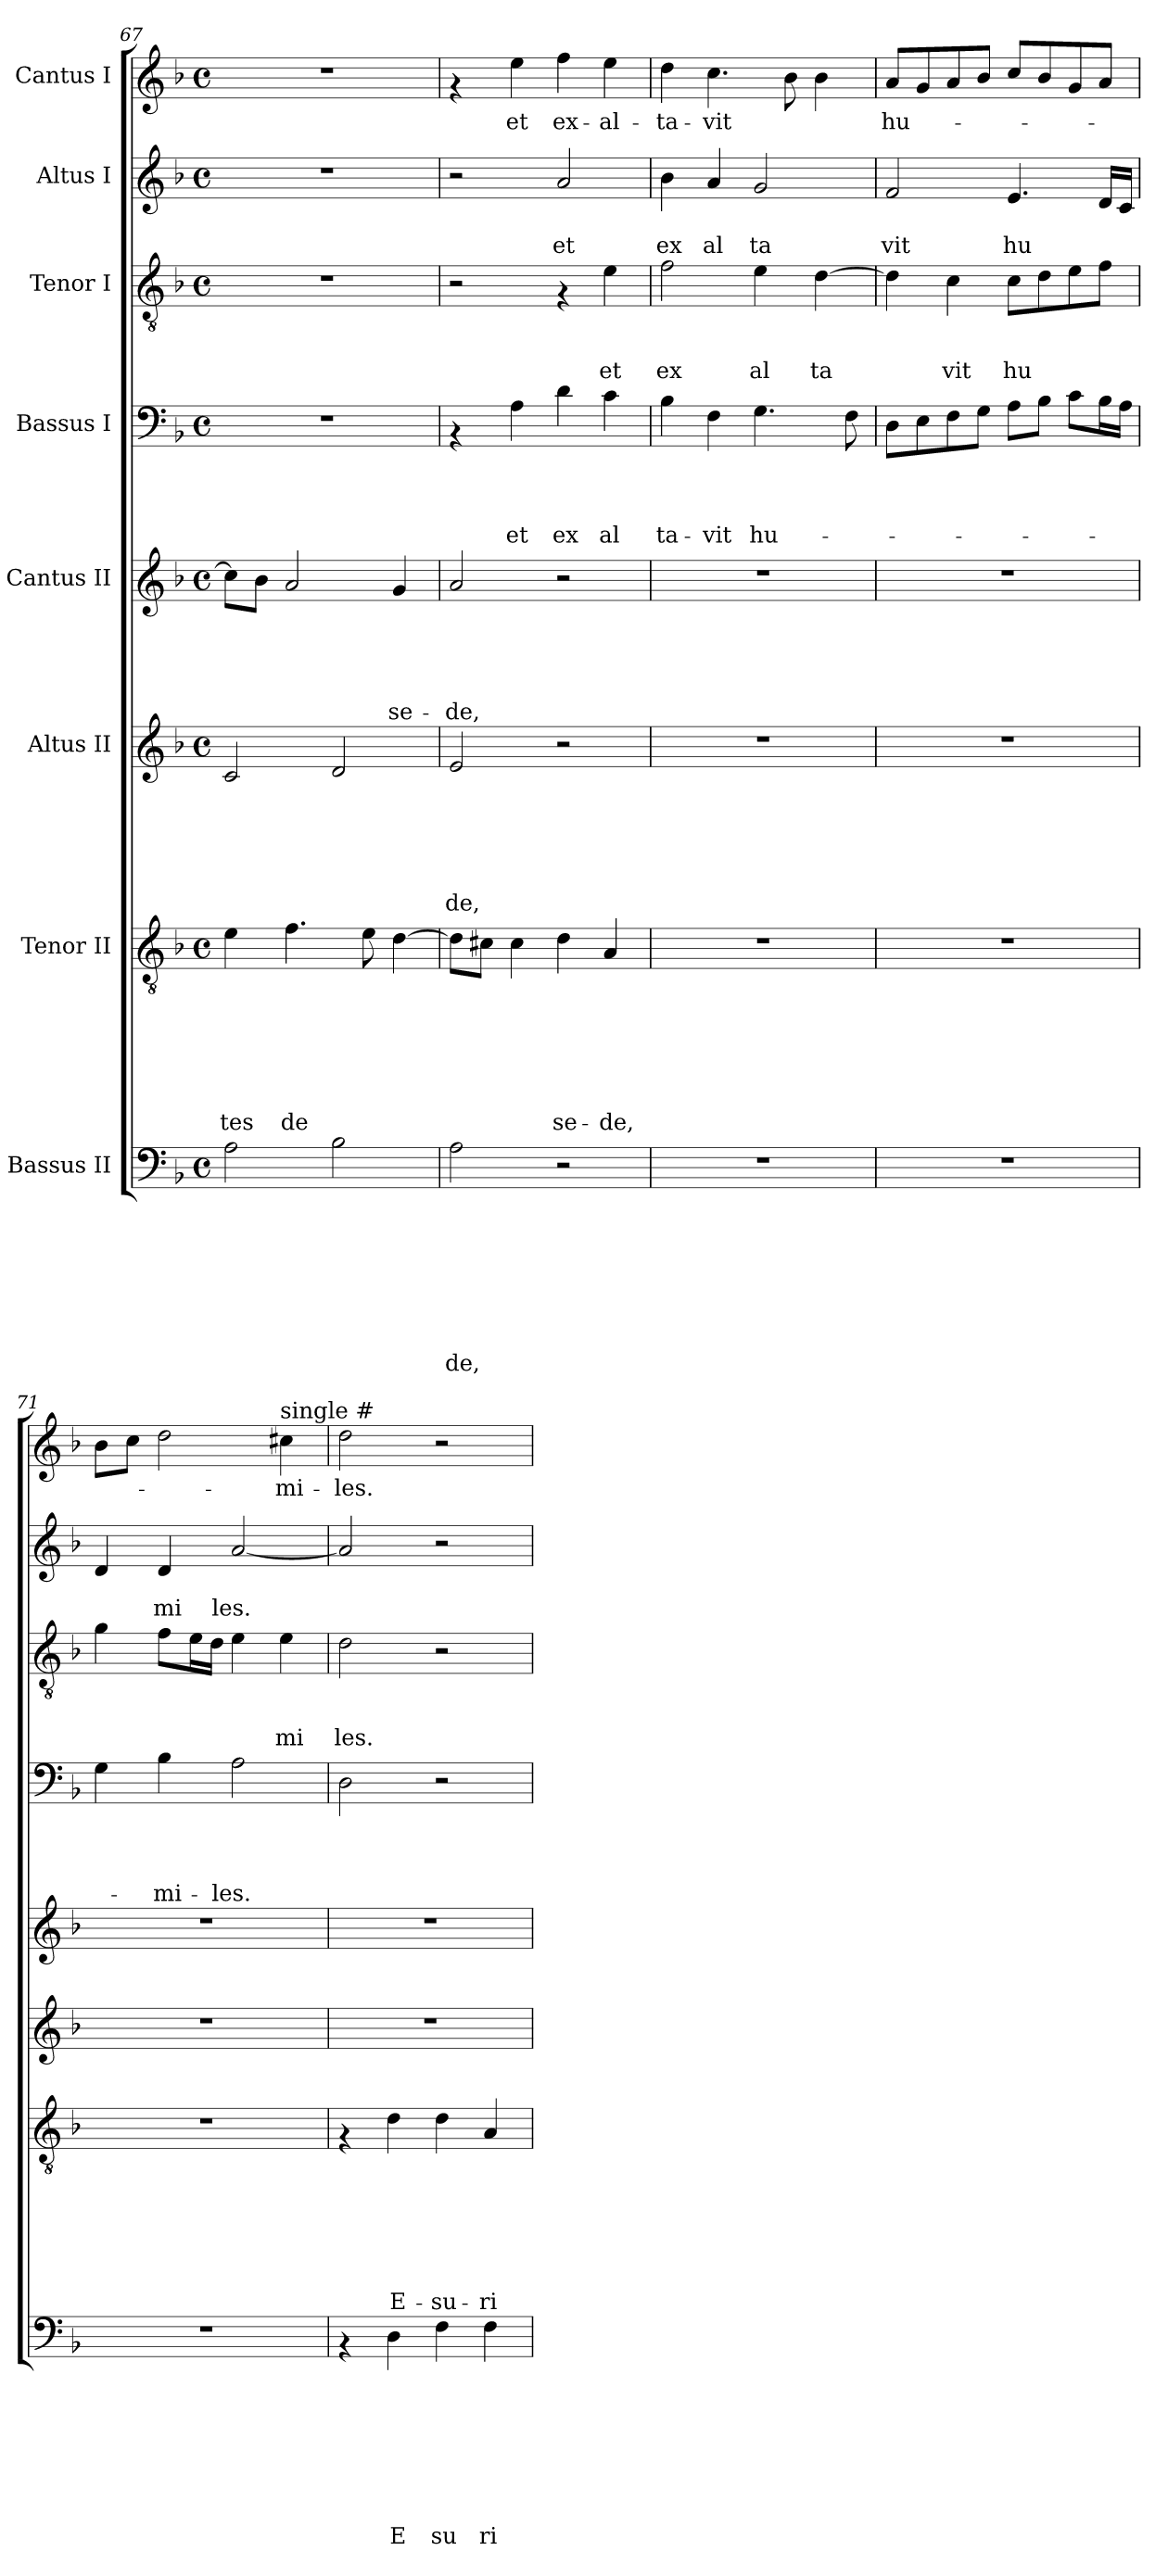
**kern	**text	**text	**text	**text	**text	**text	**text	**text	**kern	**text	**text	**text	**text	**text	**text	**text	**kern	**text	**text	**text	**text	**text	**text	**kern	**text	**text	**text	**text	**text	**kern	**text	**text	**text	**text	**kern	**text	**text	**text	**kern	**text	**text	**kern	**text
*part8	*part8	*part8	*part8	*part8	*part8	*part8	*part8	*part8	*part7	*part7	*part7	*part7	*part7	*part7	*part7	*part7	*part6	*part6	*part6	*part6	*part6	*part6	*part6	*part5	*part5	*part5	*part5	*part5	*part5	*part4	*part4	*part4	*part4	*part4	*part3	*part3	*part3	*part3	*part2	*part2	*part2	*part1	*part1
*staff8	*staff8	*staff8	*staff8	*staff8	*staff8	*staff8	*staff8	*staff8	*staff7	*staff7	*staff7	*staff7	*staff7	*staff7	*staff7	*staff7	*staff6	*staff6	*staff6	*staff6	*staff6	*staff6	*staff6	*staff5	*staff5	*staff5	*staff5	*staff5	*staff5	*staff4	*staff4	*staff4	*staff4	*staff4	*staff3	*staff3	*staff3	*staff3	*staff2	*staff2	*staff2	*staff1	*staff1
*I"Bassus II	*	*	*	*	*	*	*	*	*I"Tenor II	*	*	*	*	*	*	*	*I"Altus II	*	*	*	*	*	*	*I"Cantus II	*	*	*	*	*	*I"Bassus I	*	*	*	*	*I"Tenor I	*	*	*	*I"Altus I	*	*	*I"Cantus I	*
*clefF4	*	*	*	*	*	*	*	*	*clefGv2	*	*	*	*	*	*	*	*clefG2	*	*	*	*	*	*	*clefG2	*	*	*	*	*	*clefF4	*	*	*	*	*clefGv2	*	*	*	*clefG2	*	*	*clefG2	*
*k[b-]	*	*	*	*	*	*	*	*	*k[b-]	*	*	*	*	*	*	*	*k[b-]	*	*	*	*	*	*	*k[b-]	*	*	*	*	*	*k[b-]	*	*	*	*	*k[b-]	*	*	*	*k[b-]	*	*	*k[b-]	*
*F:	*	*	*	*	*	*	*	*	*F:	*	*	*	*	*	*	*	*F:	*	*	*	*	*	*	*F:	*	*	*	*	*	*F:	*	*	*	*	*F:	*	*	*	*F:	*	*	*F:	*
*M4/4	*	*	*	*	*	*	*	*	*M4/4	*	*	*	*	*	*	*	*M4/4	*	*	*	*	*	*	*M4/4	*	*	*	*	*	*M4/4	*	*	*	*	*M4/4	*	*	*	*M4/4	*	*	*M4/4	*
*met(c)	*	*	*	*	*	*	*	*	*met(c)	*	*	*	*	*	*	*	*met(c)	*	*	*	*	*	*	*met(c)	*	*	*	*	*	*met(c)	*	*	*	*	*met(c)	*	*	*	*met(c)	*	*	*met(c)	*
=67	=67	=67	=67	=67	=67	=67	=67	=67	=67	=67	=67	=67	=67	=67	=67	=67	=67	=67	=67	=67	=67	=67	=67	=67	=67	=67	=67	=67	=67	=67	=67	=67	=67	=67	=67	=67	=67	=67	=67	=67	=67	=67	=67
!	!	!	!	!	!	!	!	!	!	!	!	!	!	!	!	!LO:LY:b	!	!	!	!	!	!	!	!	!	!	!	!	!	!	!	!	!	!	!	!	!	!	!	!	!	!	!
2A\	.	.	.	.	.	.	.	.	4e\	.	.	.	.	.	.	-tes	2c/	.	.	.	.	.	.	8cc\L]	.	.	.	.	.	1r	.	.	.	.	1r	.	.	.	1r	.	.	1r	.
.	.	.	.	.	.	.	.	.	.	.	.	.	.	.	.	.	.	.	.	.	.	.	.	8b-\J	.	.	.	.	.	.	.	.	.	.	.	.	.	.	.	.	.	.	.
!	!	!	!	!	!	!	!	!	!	!	!	!	!	!	!	!LO:LY:b	!	!	!	!	!	!	!	!	!	!	!	!	!	!	!	!	!	!	!	!	!	!	!	!	!	!	!
.	.	.	.	.	.	.	.	.	4.f\	.	.	.	.	.	.	de	.	.	.	.	.	.	.	2a/	.	.	.	.	.	.	.	.	.	.	.	.	.	.	.	.	.	.	.
2B-\	.	.	.	.	.	.	.	.	.	.	.	.	.	.	.	.	2d/	.	.	.	.	.	.	.	.	.	.	.	.	.	.	.	.	.	.	.	.	.	.	.	.	.	.
.	.	.	.	.	.	.	.	.	8e\	.	.	.	.	.	.	.	.	.	.	.	.	.	.	.	.	.	.	.	.	.	.	.	.	.	.	.	.	.	.	.	.	.	.
!	!	!	!	!	!	!	!	!	!	!	!	!	!	!	!	!	!	!	!	!	!	!	!	!	!	!	!	!	!LO:LY:b	!	!	!	!	!	!	!	!	!	!	!	!	!	!
.	.	.	.	.	.	.	.	.	[>4d\	.	.	.	.	.	.	.	.	.	.	.	.	.	.	4g/	.	.	.	.	se-	.	.	.	.	.	.	.	.	.	.	.	.	.	.
=68	=68	=68	=68	=68	=68	=68	=68	=68	=68	=68	=68	=68	=68	=68	=68	=68	=68	=68	=68	=68	=68	=68	=68	=68	=68	=68	=68	=68	=68	=68	=68	=68	=68	=68	=68	=68	=68	=68	=68	=68	=68	=68	=68
!	!	!	!	!	!	!	!	!LO:LY:b	!	!	!	!	!	!	!	!	!	!	!	!	!	!	!LO:LY:b	!	!	!	!	!	!LO:LY:b	!	!	!	!	!	!	!	!	!	!	!	!	!	!
2A\	.	.	.	.	.	.	.	-de,	8d\L]	.	.	.	.	.	.	.	2e/	.	.	.	.	.	-de,	2a/	.	.	.	.	-de,	4rAA	.	.	.	.	2r	.	.	.	2r	.	.	4rf	.
.	.	.	.	.	.	.	.	.	8c#X\J	.	.	.	.	.	.	.	.	.	.	.	.	.	.	.	.	.	.	.	.	.	.	.	.	.	.	.	.	.	.	.	.	.	.
!	!	!	!	!	!	!	!	!	!	!	!	!	!	!	!	!	!	!	!	!	!	!	!	!	!	!	!	!	!	!	!	!	!	!LO:LY:b	!	!	!	!	!	!	!	!	!LO:LY:b
.	.	.	.	.	.	.	.	.	4c#\	.	.	.	.	.	.	.	.	.	.	.	.	.	.	.	.	.	.	.	.	4A\	.	.	.	et	.	.	.	.	.	.	.	4ee\	et
!	!	!	!	!	!	!	!	!	!	!	!	!	!	!	!	!LO:LY:b	!	!	!	!	!	!	!	!	!	!	!	!	!	!	!	!	!	!LO:LY:b	!	!	!	!	!	!	!LO:LY:b	!	!LO:LY:b
2r	.	.	.	.	.	.	.	.	4d\	.	.	.	.	.	.	se-	2r	.	.	.	.	.	.	2r	.	.	.	.	.	4d\	.	.	.	ex	4rF	.	.	.	2a/	.	et	4ff\	ex-
!	!	!	!	!	!	!	!	!	!	!	!	!	!	!	!	!LO:LY:b	!	!	!	!	!	!	!	!	!	!	!	!	!	!	!	!	!	!LO:LY:b	!	!	!	!LO:LY:b	!	!	!	!	!LO:LY:b
.	.	.	.	.	.	.	.	.	4A/	.	.	.	.	.	.	-de,	.	.	.	.	.	.	.	.	.	.	.	.	.	4c\	.	.	.	al	4e\	.	.	et	.	.	.	4ee\	-al-
!!LO:PB:g=z
=69	=69	=69	=69	=69	=69	=69	=69	=69	=69	=69	=69	=69	=69	=69	=69	=69	=69	=69	=69	=69	=69	=69	=69	=69	=69	=69	=69	=69	=69	=69	=69	=69	=69	=69	=69	=69	=69	=69	=69	=69	=69	=69	=69
!	!	!	!	!	!	!	!	!	!	!	!	!	!	!	!	!	!	!	!	!	!	!	!	!	!	!	!	!	!	!	!	!	!	!LO:LY:b	!	!	!	!LO:LY:b	!	!	!LO:LY:b	!	!LO:LY:b
1r	.	.	.	.	.	.	.	.	1r	.	.	.	.	.	.	.	1r	.	.	.	.	.	.	1r	.	.	.	.	.	4B-\	.	.	.	ta-	2f\	.	.	ex	4b-\	.	ex	4dd\	-ta-
!	!	!	!	!	!	!	!	!	!	!	!	!	!	!	!	!	!	!	!	!	!	!	!	!	!	!	!	!	!	!	!	!	!	!LO:LY:b	!	!	!	!	!	!	!LO:LY:b	!	!LO:LY:b
.	.	.	.	.	.	.	.	.	.	.	.	.	.	.	.	.	.	.	.	.	.	.	.	.	.	.	.	.	.	4F\	.	.	.	-vit	.	.	.	.	4a/	.	al	4.cc\	-vit
!	!	!	!	!	!	!	!	!	!	!	!	!	!	!	!	!	!	!	!	!	!	!	!	!	!	!	!	!	!	!	!	!	!	!LO:LY:b	!	!	!	!LO:LY:b	!	!	!LO:LY:b	!	!
.	.	.	.	.	.	.	.	.	.	.	.	.	.	.	.	.	.	.	.	.	.	.	.	.	.	.	.	.	.	4.G\	.	.	.	hu-	4e\	.	.	al	2g/	.	ta	.	.
.	.	.	.	.	.	.	.	.	.	.	.	.	.	.	.	.	.	.	.	.	.	.	.	.	.	.	.	.	.	.	.	.	.	.	.	.	.	.	.	.	.	8b-\	.
!	!	!	!	!	!	!	!	!	!	!	!	!	!	!	!	!	!	!	!	!	!	!	!	!	!	!	!	!	!	!	!	!	!	!	!	!	!	!LO:LY:b	!	!	!	!	!
.	.	.	.	.	.	.	.	.	.	.	.	.	.	.	.	.	.	.	.	.	.	.	.	.	.	.	.	.	.	.	.	.	.	.	[>4d\	.	.	ta	.	.	.	4b-\	.
.	.	.	.	.	.	.	.	.	.	.	.	.	.	.	.	.	.	.	.	.	.	.	.	.	.	.	.	.	.	8F\	.	.	.	.	.	.	.	.	.	.	.	.	.
=70	=70	=70	=70	=70	=70	=70	=70	=70	=70	=70	=70	=70	=70	=70	=70	=70	=70	=70	=70	=70	=70	=70	=70	=70	=70	=70	=70	=70	=70	=70	=70	=70	=70	=70	=70	=70	=70	=70	=70	=70	=70	=70	=70
!	!	!	!	!	!	!	!	!	!	!	!	!	!	!	!	!	!	!	!	!	!	!	!	!	!	!	!	!	!	!	!	!	!	!	!	!	!	!	!	!	!LO:LY:b	!	!LO:LY:b
1r	.	.	.	.	.	.	.	.	1r	.	.	.	.	.	.	.	1r	.	.	.	.	.	.	1r	.	.	.	.	.	8D\L	.	.	.	.	4d\]	.	.	.	2f/	.	vit	8a/L	hu-
.	.	.	.	.	.	.	.	.	.	.	.	.	.	.	.	.	.	.	.	.	.	.	.	.	.	.	.	.	.	8E\	.	.	.	.	.	.	.	.	.	.	.	8g/	.
!	!	!	!	!	!	!	!	!	!	!	!	!	!	!	!	!	!	!	!	!	!	!	!	!	!	!	!	!	!	!	!	!	!	!	!	!	!	!LO:LY:b	!	!	!	!	!
.	.	.	.	.	.	.	.	.	.	.	.	.	.	.	.	.	.	.	.	.	.	.	.	.	.	.	.	.	.	8F\	.	.	.	.	4c\	.	.	vit	.	.	.	8a/	.
.	.	.	.	.	.	.	.	.	.	.	.	.	.	.	.	.	.	.	.	.	.	.	.	.	.	.	.	.	.	8G\J	.	.	.	.	.	.	.	.	.	.	.	8b-/J	.
!	!	!	!	!	!	!	!	!	!	!	!	!	!	!	!	!	!	!	!	!	!	!	!	!	!	!	!	!	!	!	!	!	!	!	!	!	!	!LO:LY:b	!	!	!LO:LY:b	!	!
.	.	.	.	.	.	.	.	.	.	.	.	.	.	.	.	.	.	.	.	.	.	.	.	.	.	.	.	.	.	8A\L	.	.	.	.	8c\L	.	.	hu	4.e/	.	hu	8cc/L	.
.	.	.	.	.	.	.	.	.	.	.	.	.	.	.	.	.	.	.	.	.	.	.	.	.	.	.	.	.	.	8B-\J	.	.	.	.	8d\	.	.	.	.	.	.	8b-/	.
.	.	.	.	.	.	.	.	.	.	.	.	.	.	.	.	.	.	.	.	.	.	.	.	.	.	.	.	.	.	8c\L	.	.	.	.	8e\	.	.	.	.	.	.	8g/	.
.	.	.	.	.	.	.	.	.	.	.	.	.	.	.	.	.	.	.	.	.	.	.	.	.	.	.	.	.	.	16B-\L	.	.	.	.	8f\J	.	.	.	16d/LL	.	.	8a/J	.
.	.	.	.	.	.	.	.	.	.	.	.	.	.	.	.	.	.	.	.	.	.	.	.	.	.	.	.	.	.	16A\JJ	.	.	.	.	.	.	.	.	16c/JJ	.	.	.	.
=71	=71	=71	=71	=71	=71	=71	=71	=71	=71	=71	=71	=71	=71	=71	=71	=71	=71	=71	=71	=71	=71	=71	=71	=71	=71	=71	=71	=71	=71	=71	=71	=71	=71	=71	=71	=71	=71	=71	=71	=71	=71	=71	=71
1r	.	.	.	.	.	.	.	.	1r	.	.	.	.	.	.	.	1r	.	.	.	.	.	.	1r	.	.	.	.	.	4G\	.	.	.	.	4g\	.	.	.	4d/	.	.	8b-\L	.
.	.	.	.	.	.	.	.	.	.	.	.	.	.	.	.	.	.	.	.	.	.	.	.	.	.	.	.	.	.	.	.	.	.	.	.	.	.	.	.	.	.	8cc\J	.
!	!	!	!	!	!	!	!	!	!	!	!	!	!	!	!	!	!	!	!	!	!	!	!	!	!	!	!	!	!	!	!	!	!	!LO:LY:b	!	!	!	!	!	!	!LO:LY:b	!	!
.	.	.	.	.	.	.	.	.	.	.	.	.	.	.	.	.	.	.	.	.	.	.	.	.	.	.	.	.	.	4B-\	.	.	.	-mi-	8f\L	.	.	.	4d/	.	mi	2dd\	.
.	.	.	.	.	.	.	.	.	.	.	.	.	.	.	.	.	.	.	.	.	.	.	.	.	.	.	.	.	.	.	.	.	.	.	16e\L	.	.	.	.	.	.	.	.
.	.	.	.	.	.	.	.	.	.	.	.	.	.	.	.	.	.	.	.	.	.	.	.	.	.	.	.	.	.	.	.	.	.	.	16d\JJ	.	.	.	.	.	.	.	.
!	!	!	!	!	!	!	!	!	!	!	!	!	!	!	!	!	!	!	!	!	!	!	!	!	!	!	!	!	!	!	!	!	!	!LO:LY:b	!	!	!	!	!	!	!LO:LY:b	!	!
.	.	.	.	.	.	.	.	.	.	.	.	.	.	.	.	.	.	.	.	.	.	.	.	.	.	.	.	.	.	2A\	.	.	.	-les.	4e\	.	.	.	[<2a/	.	les.	.	.
!	!	!	!	!	!	!	!	!	!	!	!	!	!	!	!	!	!	!	!	!	!	!	!	!	!	!	!	!	!	!	!	!	!	!	!	!	!	!	!	!	!	!LO:TX:a:t=single #	!
!	!	!	!	!	!	!	!	!	!	!	!	!	!	!	!	!	!	!	!	!	!	!	!	!	!	!	!	!	!	!	!	!	!	!	!	!	!	!LO:LY:b	!	!	!	!	!LO:LY:b
.	.	.	.	.	.	.	.	.	.	.	.	.	.	.	.	.	.	.	.	.	.	.	.	.	.	.	.	.	.	.	.	.	.	.	4e\	.	.	mi	.	.	.	4cc#\	-mi-
=72	=72	=72	=72	=72	=72	=72	=72	=72	=72	=72	=72	=72	=72	=72	=72	=72	=72	=72	=72	=72	=72	=72	=72	=72	=72	=72	=72	=72	=72	=72	=72	=72	=72	=72	=72	=72	=72	=72	=72	=72	=72	=72	=72
!	!	!	!	!	!	!	!	!	!	!	!	!	!	!	!	!	!	!	!	!	!	!	!	!	!	!	!	!	!	!	!	!	!	!	!	!	!	!LO:LY:b	!	!	!	!	!LO:LY:b
4rAA	.	.	.	.	.	.	.	.	4rF	.	.	.	.	.	.	.	1r	.	.	.	.	.	.	1r	.	.	.	.	.	2D\	.	.	.	.	2d\	.	.	les.	2a/]	.	.	2dd\	-les.
!	!	!	!	!	!	!	!	!LO:LY:b	!	!	!	!	!	!	!	!LO:LY:b	!	!	!	!	!	!	!	!	!	!	!	!	!	!	!	!	!	!	!	!	!	!	!	!	!	!	!
4D\	.	.	.	.	.	.	.	E	4d\	.	.	.	.	.	.	E-	.	.	.	.	.	.	.	.	.	.	.	.	.	.	.	.	.	.	.	.	.	.	.	.	.	.	.
!	!	!	!	!	!	!	!	!LO:LY:b	!	!	!	!	!	!	!	!LO:LY:b	!	!	!	!	!	!	!	!	!	!	!	!	!	!	!	!	!	!	!	!	!	!	!	!	!	!	!
4F\	.	.	.	.	.	.	.	su	4d\	.	.	.	.	.	.	-su-	.	.	.	.	.	.	.	.	.	.	.	.	.	2r	.	.	.	.	2r	.	.	.	2r	.	.	2r	.
!	!	!	!	!	!	!	!	!LO:LY:b	!	!	!	!	!	!	!	!LO:LY:b	!	!	!	!	!	!	!	!	!	!	!	!	!	!	!	!	!	!	!	!	!	!	!	!	!	!	!
4F\	.	.	.	.	.	.	.	ri	4A/	.	.	.	.	.	.	-ri-	.	.	.	.	.	.	.	.	.	.	.	.	.	.	.	.	.	.	.	.	.	.	.	.	.	.	.
=	=	=	=	=	=	=	=	=	=	=	=	=	=	=	=	=	=	=	=	=	=	=	=	=	=	=	=	=	=	=	=	=	=	=	=	=	=	=	=	=	=	=	=
*-	*-	*-	*-	*-	*-	*-	*-	*-	*-	*-	*-	*-	*-	*-	*-	*-	*-	*-	*-	*-	*-	*-	*-	*-	*-	*-	*-	*-	*-	*-	*-	*-	*-	*-	*-	*-	*-	*-	*-	*-	*-	*-	*-
